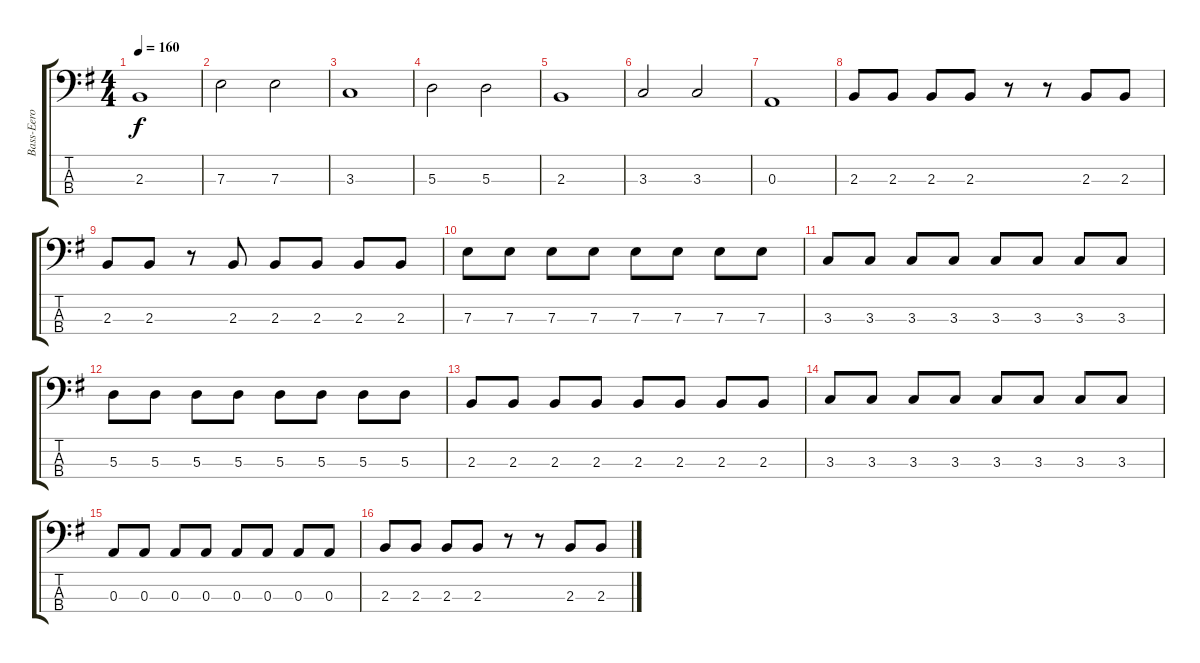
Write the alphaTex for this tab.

\track ("Bass-Eero" "Bass-Eero") {instrument electricbasspick}
\staff {score tabs}
\tuning (G2 D2 A1 E1) {hide}
\ts (4 4)
\tempo 160
\clef f4
\ks g
2.3.1{dy f} |
7.3.2 7.3.2 |
3.3.1 |
5.3.2 5.3.2 |
2.3.1 |
3.3.2 3.3.2 |
0.3.1 |
2.3.8 2.3.8 2.3.8 2.3.8 r.8 r.8 2.3.8 2.3.8 |
2.3.8 2.3.8 r.8 2.3.8 2.3.8 2.3.8 2.3.8 2.3.8 |
7.3.8 7.3.8 7.3.8 7.3.8 7.3.8 7.3.8 7.3.8 7.3.8 |
3.3.8 3.3.8 3.3.8 3.3.8 3.3.8 3.3.8 3.3.8 3.3.8 |
5.3.8 5.3.8 5.3.8 5.3.8 5.3.8 5.3.8 5.3.8 5.3.8 |
2.3.8 2.3.8 2.3.8 2.3.8 2.3.8 2.3.8 2.3.8 2.3.8 |
3.3.8 3.3.8 3.3.8 3.3.8 3.3.8 3.3.8 3.3.8 3.3.8 |
0.3.8 0.3.8 0.3.8 0.3.8 0.3.8 0.3.8 0.3.8 0.3.8 |
2.3.8 2.3.8 2.3.8 2.3.8 r.8 r.8 2.3.8 2.3.8
